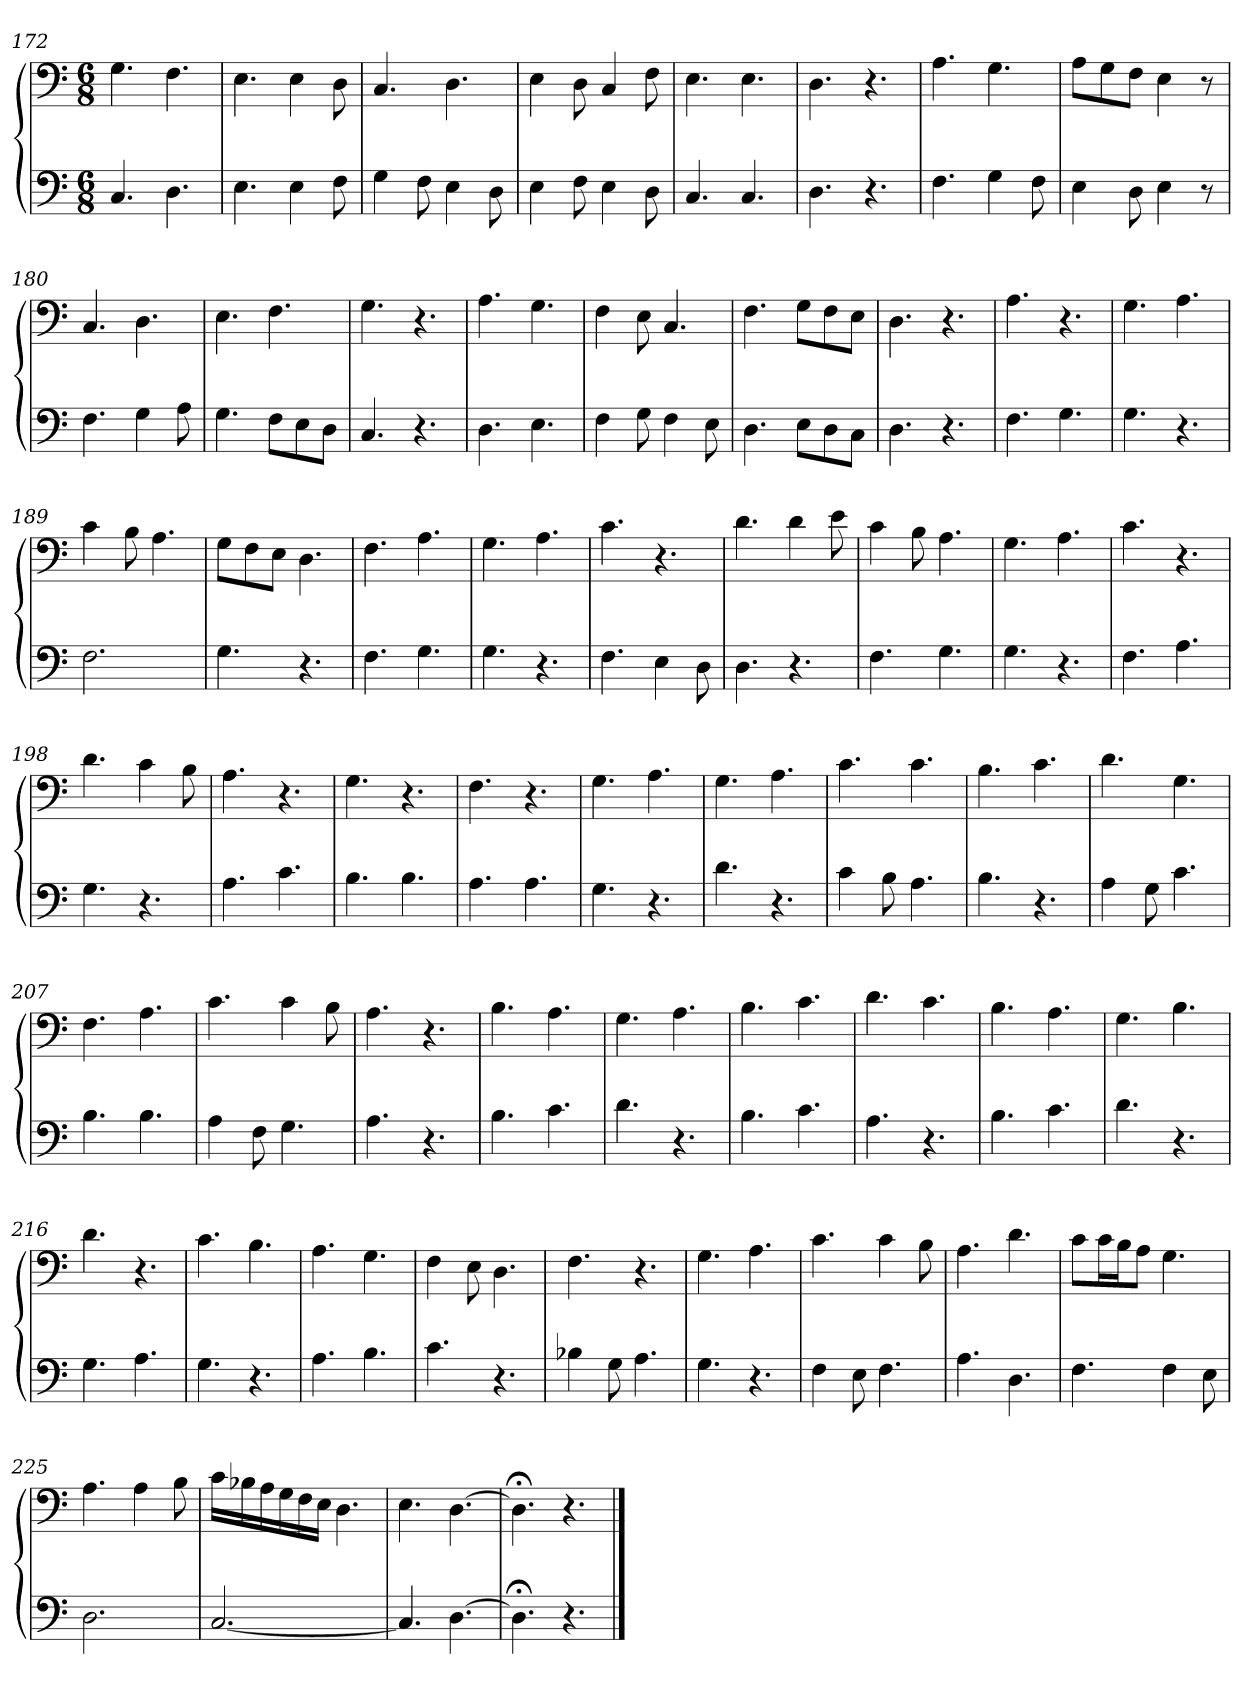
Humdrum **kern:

**kern	**kern
*part1	*part1
*staff2	*staff1
*M6/8	*M6/8
=172	=172
4.C	4.G
4.D	4.F
=173	=173
4.E	4.E
4E	4E
8F	8D
=174	=174
4G	4.C
8F	.
4E	4.D
8D	.
=175	=175
4E	4E
8F	8D
4E	4C
8D	8F
=176	=176
4.C	4.E
4.C	4.E
=177	=177
4.D	4.D
4.r	4.r
=178	=178
4.F	4.A
4G	4.G
8F	.
=179	=179
4E	8AL
.	8G
8D	8FJ
4E	4E
8r	8r
=180	=180
4.F	4.C
4G	4.D
8A	.
=181	=181
4.G	4.E
8FL	4.F
8E	.
8DJ	.
=182	=182
4.C	4.G
4.r	4.r
=183	=183
4.D	4.A
4.E	4.G
=184	=184
4F	4F
8G	8E
4F	4.C
8E	.
=185	=185
4.D	4.F
8EL	8GL
8D	8F
8CJ	8EJ
=186	=186
4.D	4.D
4.r	4.r
=187	=187
4.F	4.A
4.G	4.r
=188	=188
4.G	4.G
4.r	4.A
=189	=189
2.F	4c
.	8B
.	4.A
=190	=190
4.G	8GL
.	8F
.	8EJ
4.r	4.D
=191	=191
4.F	4.F
4.G	4.A
=192	=192
4.G	4.G
4.r	4.A
=193	=193
4.F	4.c
4E	4.r
8D	.
=194	=194
4.D	4.d
4.r	4d
.	8e
=195	=195
4.F	4c
.	8B
4.G	4.A
=196	=196
4.G	4.G
4.r	4.A
=197	=197
4.F	4.c
4.A	4.r
=198	=198
4.G	4.d
4.r	4c
.	8B
=199	=199
4.A	4.A
4.c	4.r
=200	=200
4.B	4.G
4.B	4.r
=201	=201
4.A	4.F
4.A	4.r
=202	=202
4.G	4.G
4.r	4.A
=203	=203
4.d	4.G
4.r	4.A
=204	=204
4c	4.c
8B	.
4.A	4.c
=205	=205
4.B	4.B
4.r	4.c
=206	=206
4A	4.d
8G	.
4.c	4.G
=207	=207
4.B	4.F
4.B	4.A
=208	=208
4A	4.c
8F	.
4.G	4c
.	8B
=209	=209
4.A	4.A
4.r	4.r
=210	=210
4.B	4.B
4.c	4.A
=211	=211
4.d	4.G
4.r	4.A
=212	=212
4.B	4.B
4.c	4.c
=213	=213
4.A	4.d
4.r	4.c
=214	=214
4.B	4.B
4.c	4.A
=215	=215
4.d	4.G
4.r	4.B
=216	=216
4.G	4.d
4.A	4.r
=217	=217
4.G	4.c
4.r	4.B
=218	=218
4.A	4.A
4.B	4.G
=219	=219
4.c	4F
.	8E
4.r	4.D
=220	=220
4B-X	4.F
8G	.
4.A	4.r
=221	=221
4.G	4.G
4.r	4.A
=222	=222
4F	4.c
8E	.
4.F	4c
.	8B
=223	=223
4.A	4.A
4.D	4.d
=224	=224
4.F	8cL
.	16cL
.	16BJ
.	8AJ
4F	4.G
8E	.
=225	=225
2.D	4.A
.	4A
.	8B
=226	=226
[2.C	16cLL
.	16B-X
.	16A
.	16G
.	16F
.	16EJJ
.	4.D
=227	=227
4.C]	4.E
[4.D	[4.D
=228	=228
4.D;<]	4.D;<]
4.r	4.r
==	==
*-	*-
